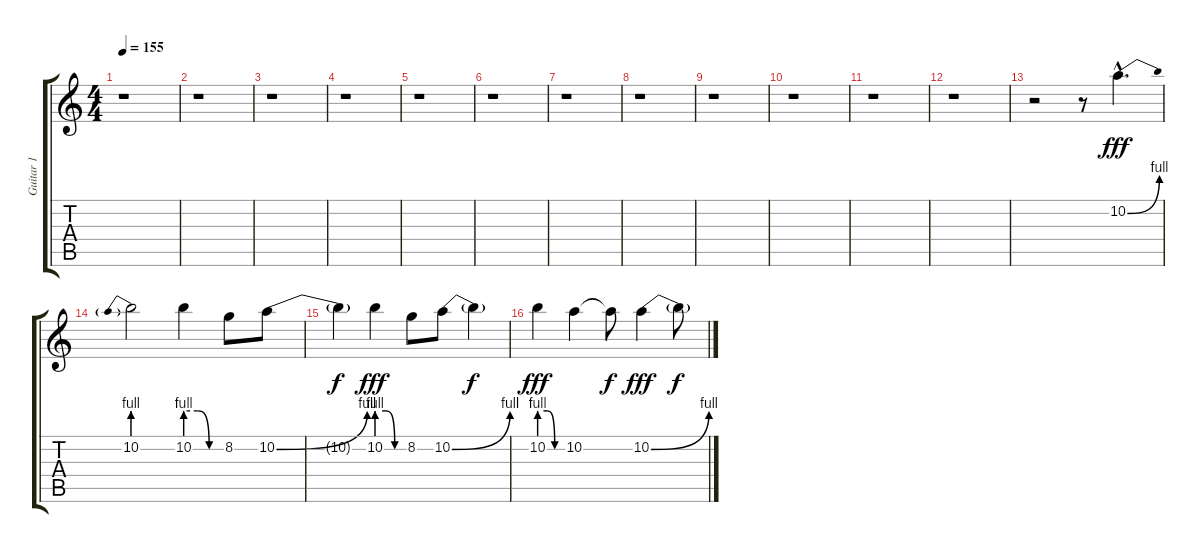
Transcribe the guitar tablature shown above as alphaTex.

\track ("Guitar 1" "Guitar 1") {instrument distortionguitar}
\staff {score tabs}
\tuning (E4 B3 G3 D3 A2 E2) {hide}
\ts (4 4)
\tempo 155
\clef g2
\ks c
r.1{dy fff} |
r.1 |
r.1 |
r.1 |
r.1 |
r.1 |
r.1 |
r.1 |
r.1 |
r.1 |
r.1 |
r.1 |
r.2 r.8 10.2{be (bend 0 0 60 4) hac}.4{d} |
10.2{be (prebend 0 4 60 4)}.2 10.2{be (custom 0 4 20 4 40 0 60 0)}.4 8.2.8 10.2{be (bend 0 0 60 4)}.8 |
10.2{t}.4{dy f} 10.2{be (custom 0 4 20 4 40 0 60 0)}.4{dy fff} 8.2.8 10.2{be (bend 0 0 60 4)}.8 10.2{t}.4{dy f} |
10.2{be (custom 0 4 20 4 40 0 60 0)}.4{dy fff} 10.2.4 10.2{t}.8{dy f} 10.2{be (bend 0 0 60 4)}.4{dy fff} 10.2{t}.8{dy f}
